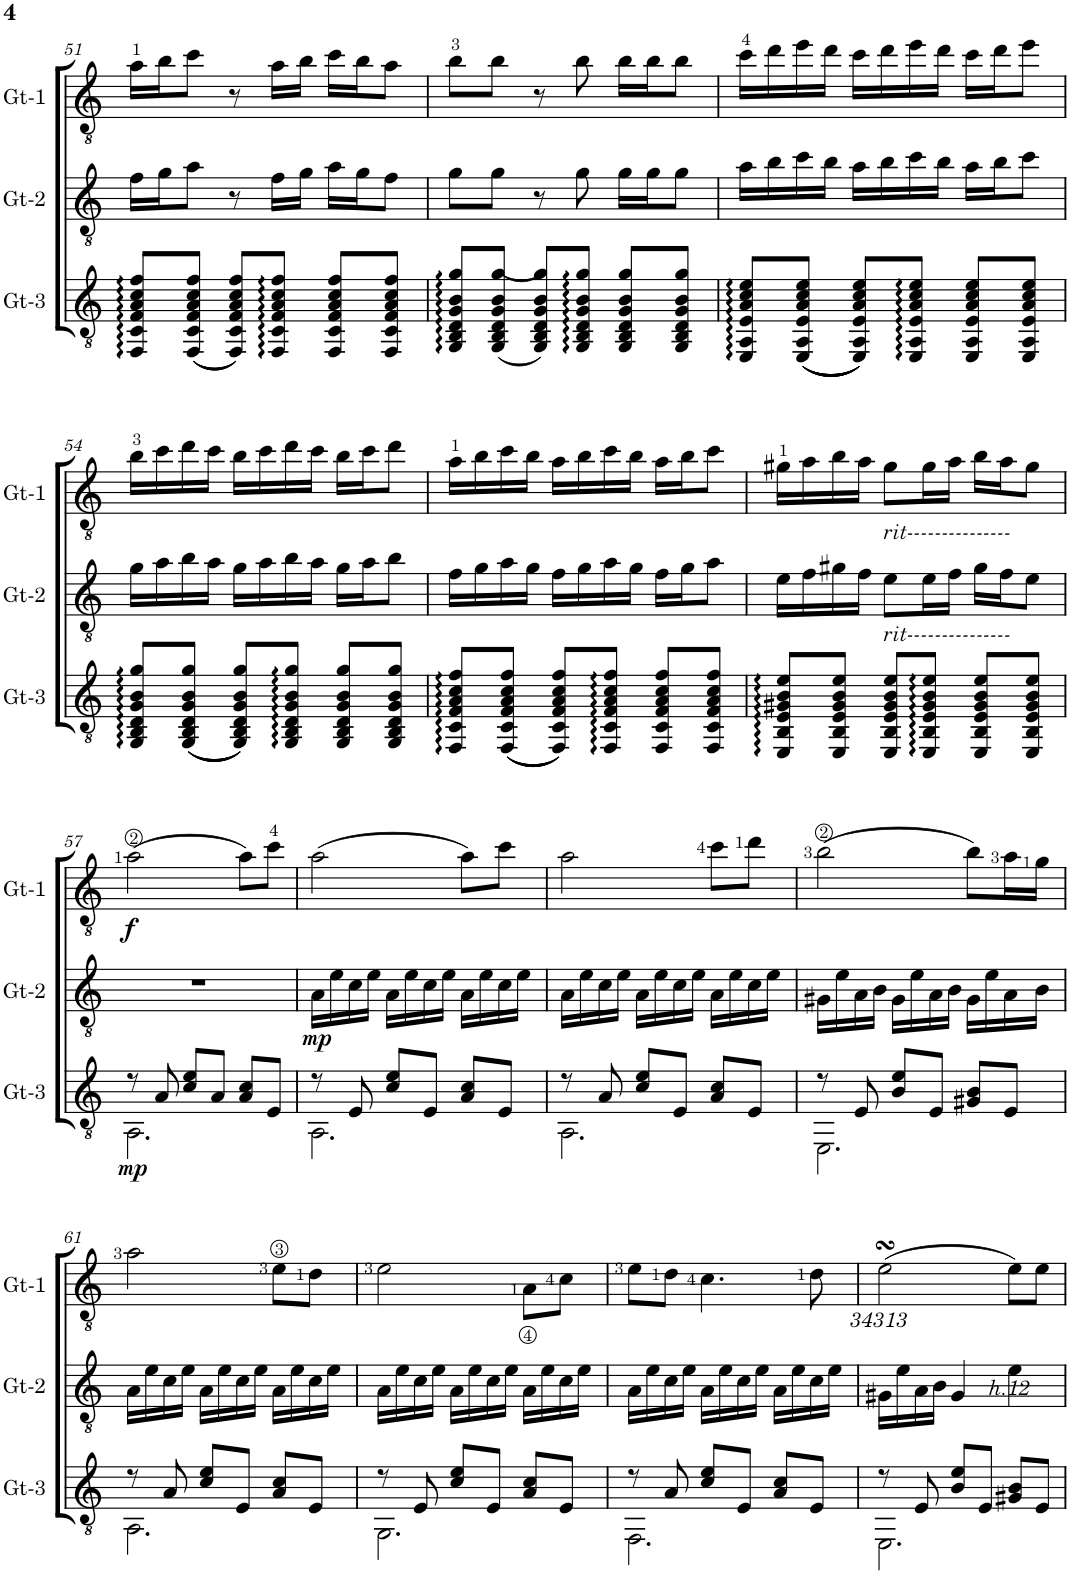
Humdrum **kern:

**kern	**dynam	**kern	**dynam	**kern	**dynam
*part3	*part3	*part2	*part2	*part1	*part1
*staff3	*staff3	*staff2	*staff2	*staff1	*staff1
*I"Gt-3	*	*I"Gt-2	*	*I"Gt-1	*
*I'Gt-3	*	*I'Gt-2	*	*I'Gt-1	*
!!LO:PB:g=z
*clefGv2	*	*clefGv2	*	*clefGv2	*
*k[]	*	*k[]	*	*k[]	*
*M3/4	*	*M3/4	*	*M3/4	*
=51	=51	=51	=51	=51	=51
8FF/ 8C/ 8F/ 8A/ 8c/ 8f/L	.	16f\LL	.	16a\LL	.
.	.	16g\J	.	16b\J	.
((8FF/ 8C/ 8F/ 8A/ 8c/ 8f/J	.	8a\J	.	8cc\J	.
8FF/ 8C/ 8F/ 8A/ 8c/ 8f/L))	.	8r	.	8r	.
8FF/ 8C/ 8F/ 8A/ 8c/ 8f/J	.	16f\LL	.	16a\LL	.
.	.	16g\JJ	.	16b\JJ	.
8FF/ 8C/ 8F/ 8A/ 8c/ 8f/L	.	16a\LL	.	16cc\LL	.
.	.	16g\J	.	16b\J	.
8FF/ 8C/ 8F/ 8A/ 8c/ 8f/J	.	8f\J	.	8a\J	.
=52	=52	=52	=52	=52	=52
8GG/ 8BB/ 8D/ 8G/ 8B/ 8g/L	.	8g\L	.	8b\L	.
((8GG/ 8BB/ 8D/ 8G/ 8B/ 8g/J	.	8g\J	.	8b\J	.
8GG/ 8BB/ 8D/ 8G/ 8B/ 8g/L))	.	8r	.	8r	.
8GG/ 8BB/ 8D/ 8G/ 8B/ 8g/J	.	8g\	.	8b\	.
8GG/ 8BB/ 8D/ 8G/ 8B/ 8g/L	.	16g\LL	.	16b\LL	.
.	.	16g\J	.	16b\J	.
8GG/ 8BB/ 8D/ 8G/ 8B/ 8g/J	.	8g\J	.	8b\J	.
=53	=53	=53	=53	=53	=53
8EE/ 8AA/ 8E/ 8A/ 8c/ 8e/L	.	16a\LL	.	16cc\LL	.
.	.	16b\	.	16dd\	.
((((8EE/ 8AA/ 8E/ 8A/ 8c/ 8e/J	.	16cc\	.	16ee\	.
.	.	16b\JJ	.	16dd\JJ	.
8EE/ 8AA/ 8E/ 8A/ 8c/ 8e/L))))	.	16a\LL	.	16cc\LL	.
.	.	16b\	.	16dd\	.
8EE/ 8AA/ 8E/ 8A/ 8c/ 8e/J	.	16cc\	.	16ee\	.
.	.	16b\JJ	.	16dd\JJ	.
8EE/ 8AA/ 8E/ 8A/ 8c/ 8e/L	.	16a\LL	.	16cc\LL	.
.	.	16b\J	.	16dd\J	.
8EE/ 8AA/ 8E/ 8A/ 8c/ 8e/J	.	8cc\J	.	8ee\J	.
!!LO:LB:g=z
=54	=54	=54	=54	=54	=54
8GG/ 8BB/ 8D/ 8G/ 8B/ 8g/L	.	16g\LL	.	16b\LL	.
.	.	16a\	.	16cc\	.
(((8GG/ 8BB/ 8D/ 8G/ 8B/ 8g/J	.	16b\	.	16dd\	.
.	.	16a\JJ	.	16cc\JJ	.
8GG/ 8BB/ 8D/ 8G/ 8B/ 8g/L)))	.	16g\LL	.	16b\LL	.
.	.	16a\	.	16cc\	.
8GG/ 8BB/ 8D/ 8G/ 8B/ 8g/J	.	16b\	.	16dd\	.
.	.	16a\JJ	.	16cc\JJ	.
8GG/ 8BB/ 8D/ 8G/ 8B/ 8g/L	.	16g\LL	.	16b\LL	.
.	.	16a\J	.	16cc\J	.
8GG/ 8BB/ 8D/ 8G/ 8B/ 8g/J	.	8b\J	.	8dd\J	.
=55	=55	=55	=55	=55	=55
8FF/ 8C/ 8F/ 8A/ 8c/ 8f/L	.	16f\LL	.	16a\LL	.
.	.	16g\	.	16b\	.
(((8FF/ 8C/ 8F/ 8A/ 8c/ 8f/J	.	16a\	.	16cc\	.
.	.	16g\JJ	.	16b\JJ	.
8FF/ 8C/ 8F/ 8A/ 8c/ 8f/L)))	.	16f\LL	.	16a\LL	.
.	.	16g\	.	16b\	.
8FF/ 8C/ 8F/ 8A/ 8c/ 8f/J	.	16a\	.	16cc\	.
.	.	16g\JJ	.	16b\JJ	.
8FF/ 8C/ 8F/ 8A/ 8c/ 8f/L	.	16f\LL	.	16a\LL	.
.	.	16g\J	.	16b\J	.
8FF/ 8C/ 8F/ 8A/ 8c/ 8f/J	.	8a\J	.	8cc\J	.
=56	=56	=56	=56	=56	=56
8EE/ 8BB/ 8E/ 8G#X/ 8B/ 8e/L	.	16e\LL	.	16g#X\LL	.
.	.	16f\	.	16a\	.
8EE/ 8BB/ 8E/ 8G#/ 8B/ 8e/J	.	16g#X\	.	16b\	.
.	.	16f\JJ	.	16a\JJ	.
!	!	!	!	!LO:TX:b:i:t=rit---------------	!
!	!	!LO:TX:b:i:t=rit---------------	!	!	!
8EE/ 8BB/ 8E/ 8G#/ 8B/ 8e/L	.	8e\L	.	8g#\L	.
8EE/ 8BB/ 8E/ 8G#/ 8B/ 8e/J	.	16e\L	.	16g#\L	.
.	.	16f\JJ	.	16a\JJ	.
8EE/ 8BB/ 8E/ 8G#/ 8B/ 8e/L	.	16g#\LL	.	16b\LL	.
.	.	16f\J	.	16a\J	.
8EE/ 8BB/ 8E/ 8G#/ 8B/ 8e/J	.	8e\J	.	8g#\J	.
!!LO:LB:g=z
=57	=57	=57	=57	=57	=57
*^	*	*	*	*	*
!	!	!LO:DY:b	!	!	!	!LO:DY:b
8r	2.AA\	mp	2.r	.	(2a\	f
8A/	.	.	.	.	.	.
8c/ 8e/L	.	.	.	.	.	.
8A/J	.	.	.	.	.	.
8A/ 8c/L	.	.	.	.	8a\L)	.
8E/J	.	.	.	.	8cc\J	.
=58	=58	=58	=58	=58	=58	=58
!	!	!	!	!LO:DY:b	!	!
8r	2.AA\	.	16A\LL	mp	(2a\	.
.	.	.	16e\	.	.	.
8E/	.	.	16c\	.	.	.
.	.	.	16e\JJ	.	.	.
8c/ 8e/L	.	.	16A\LL	.	.	.
.	.	.	16e\	.	.	.
8E/J	.	.	16c\	.	.	.
.	.	.	16e\JJ	.	.	.
8A/ 8c/L	.	.	16A\LL	.	8a\L)	.
.	.	.	16e\	.	.	.
8E/J	.	.	16c\	.	8cc\J	.
.	.	.	16e\JJ	.	.	.
=59	=59	=59	=59	=59	=59	=59
8r	2.AA\	.	16A\LL	.	2a\	.
.	.	.	16e\	.	.	.
8A/	.	.	16c\	.	.	.
.	.	.	16e\JJ	.	.	.
8c/ 8e/L	.	.	16A\LL	.	.	.
.	.	.	16e\	.	.	.
8E/J	.	.	16c\	.	.	.
.	.	.	16e\JJ	.	.	.
8A/ 8c/L	.	.	16A\LL	.	8cc\L	.
.	.	.	16e\	.	.	.
8E/J	.	.	16c\	.	8dd\J	.
.	.	.	16e\JJ	.	.	.
=60	=60	=60	=60	=60	=60	=60
8r	2.EE\	.	16G#X\LL	.	(2b\	.
.	.	.	16e\	.	.	.
8E/	.	.	16A\	.	.	.
.	.	.	16B\JJ	.	.	.
8B/ 8e/L	.	.	16G#\LL	.	.	.
.	.	.	16e\	.	.	.
8E/J	.	.	16A\	.	.	.
.	.	.	16B\JJ	.	.	.
8G#X/ 8B/L	.	.	16G#\LL	.	8b\L)	.
.	.	.	16e\	.	.	.
8E/J	.	.	16A\	.	16a\L	.
.	.	.	16B\JJ	.	16g\JJ	.
!!LO:LB:g=z
=61	=61	=61	=61	=61	=61	=61
8r	2.AA\	.	16A\LL	.	2a\	.
.	.	.	16e\	.	.	.
8A/	.	.	16c\	.	.	.
.	.	.	16e\JJ	.	.	.
8c/ 8e/L	.	.	16A\LL	.	.	.
.	.	.	16e\	.	.	.
8E/J	.	.	16c\	.	.	.
.	.	.	16e\JJ	.	.	.
8A/ 8c/L	.	.	16A\LL	.	8e\L	.
.	.	.	16e\	.	.	.
8E/J	.	.	16c\	.	8d\J	.
.	.	.	16e\JJ	.	.	.
=62	=62	=62	=62	=62	=62	=62
8r	2.GG\	.	16A\LL	.	2e\	.
.	.	.	16e\	.	.	.
8E/	.	.	16c\	.	.	.
.	.	.	16e\JJ	.	.	.
8c/ 8e/L	.	.	16A\LL	.	.	.
.	.	.	16e\	.	.	.
8E/J	.	.	16c\	.	.	.
.	.	.	16e\JJ	.	.	.
8A/ 8c/L	.	.	16A\LL	.	8A\L	.
.	.	.	16e\	.	.	.
8E/J	.	.	16c\	.	8c\J	.
.	.	.	16e\JJ	.	.	.
=63	=63	=63	=63	=63	=63	=63
8r	2.FF\	.	16A\LL	.	8e\L	.
.	.	.	16e\	.	.	.
8A/	.	.	16c\	.	8d\J	.
.	.	.	16e\JJ	.	.	.
8c/ 8e/L	.	.	16A\LL	.	4.c\	.
.	.	.	16e\	.	.	.
8E/J	.	.	16c\	.	.	.
.	.	.	16e\JJ	.	.	.
8A/ 8c/L	.	.	16A\LL	.	.	.
.	.	.	16e\	.	.	.
8E/J	.	.	16c\	.	8d\	.
.	.	.	16e\JJ	.	.	.
=64	=64	=64	=64	=64	=64	=64
!	!	!	!	!	!LO:TX:b:i:t=34313	!
8r	2.EE\	.	16G#X\LL	.	(2esSsS\	.
.	.	.	16e\	.	.	.
8E/	.	.	16A\	.	.	.
.	.	.	16B\JJ	.	.	.
8B/ 8e/L	.	.	4G#/	.	.	.
8E/J	.	.	.	.	.	.
!	!	!	!LO:TX:b:i:t=h.12	!	!	!
8G#X/ 8B/L	.	.	4e\	.	8e\L)	.
8E/J	.	.	.	.	8e\J	.
*v	*v	*	*	*	*	*
=	=	=	=	=	=
*-	*-	*-	*-	*-	*-
